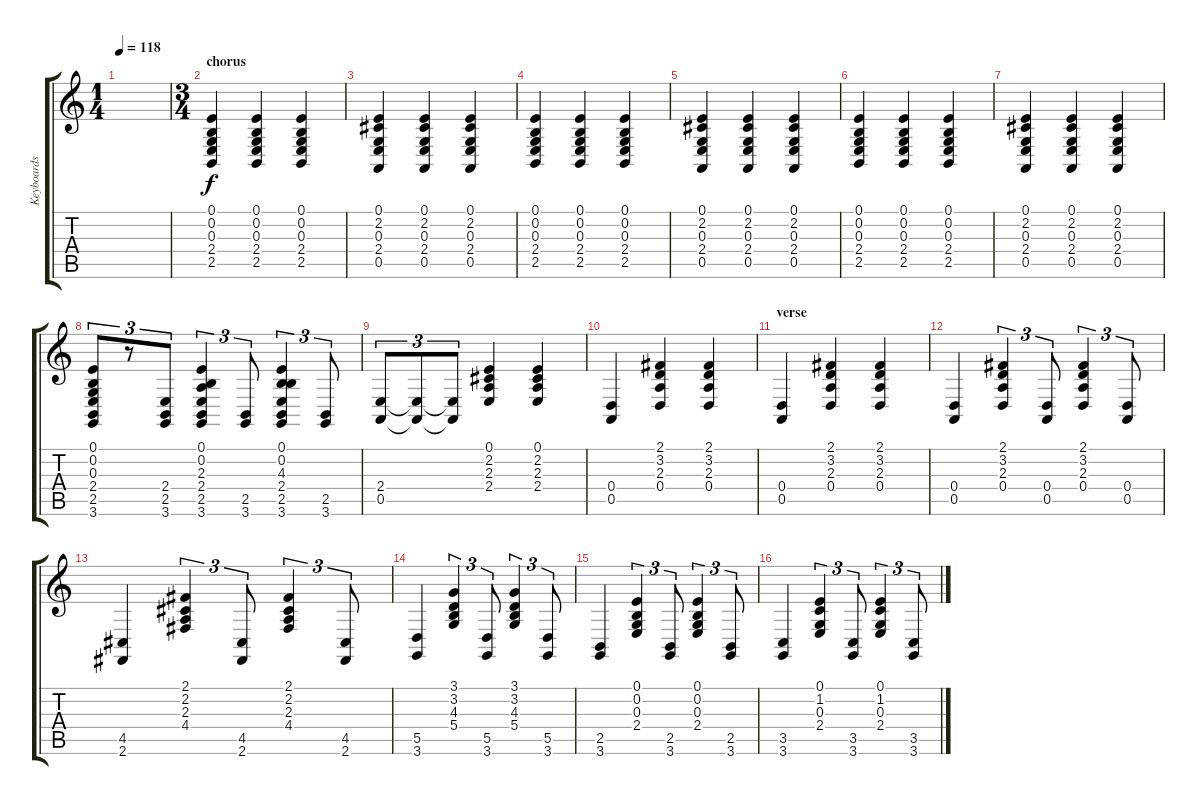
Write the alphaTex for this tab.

\track ("Keyboards" "Keyboards") {instrument harpsichord}
\staff {score tabs}
\tuning (E4 B3 G3 D3 A2 E2) {hide}
\ts (1 4)
\tempo 118
\clef g2
\ks c
|
\ts (3 4)
\section ("" "chorus")
(0.1 0.2 0.3 2.4 2.5).4 (0.1 0.2 0.3 2.4 2.5).4 (0.1 0.2 0.3 2.4 2.5).4 |
(0.1 2.2 0.3 2.4 0.5).4 (0.1 2.2 0.3 2.4 0.5).4 (0.1 2.2 0.3 2.4 0.5).4 |
(0.1 0.2 0.3 2.4 2.5).4 (0.1 0.2 0.3 2.4 2.5).4 (0.1 0.2 0.3 2.4 2.5).4 |
(0.1 2.2 0.3 2.4 0.5).4 (0.1 2.2 0.3 2.4 0.5).4 (0.1 2.2 0.3 2.4 0.5).4 |
(0.1 0.2 0.3 2.4 2.5).4 (0.1 0.2 0.3 2.4 2.5).4 (0.1 0.2 0.3 2.4 2.5).4 |
(0.1 2.2 0.3 2.4 0.5).4 (0.1 2.2 0.3 2.4 0.5).4 (0.1 2.2 0.3 2.4 0.5).4 |
(0.1 0.2 0.3 2.4 2.5 3.6).8{tu (3 2)} r.8{tu (3 2)} (2.4 2.5 3.6).8{tu (3 2)} (0.1 0.2 2.3 2.4 2.5 3.6).4{tu (3 2)} (2.5 3.6).8{tu (3 2)} (0.1 0.2 4.3 2.4 2.5 3.6).4{tu (3 2)} (2.5 3.6).8{tu (3 2)} |
(2.4 0.5).8{tu (3 2)} (2.4{t} 0.5{t}).8{tu (3 2)} (2.4{t} 0.5{t}).8{tu (3 2)} (0.1 2.2 2.3 2.4).4 (0.1 2.2 2.3 2.4).4 |
(0.4 0.5).4 (2.1 3.2 2.3 0.4).4 (2.1 3.2 2.3 0.4).4 |
\section ("" "verse")
(0.4 0.5).4 (2.1 3.2 2.3 0.4).4 (2.1 3.2 2.3 0.4).4 |
(0.4 0.5).4 (2.1 3.2 2.3 0.4).4{tu (3 2)} (0.4 0.5).8{tu (3 2)} (2.1 3.2 2.3 0.4).4{tu (3 2)} (0.4 0.5).8{tu (3 2)} |
(4.5 2.6).4 (2.1 2.2 2.3 4.4).4{tu (3 2)} (4.5 2.6).8{tu (3 2)} (2.1 2.2 2.3 4.4).4{tu (3 2)} (4.5 2.6).8{tu (3 2)} |
(5.5 3.6).4 (3.1 3.2 4.3 5.4).4{tu (3 2)} (5.5 3.6).8{tu (3 2)} (3.1 3.2 4.3 5.4).4{tu (3 2)} (5.5 3.6).8{tu (3 2)} |
(2.5 3.6).4 (0.1 0.2 0.3 2.4).4{tu (3 2)} (2.5 3.6).8{tu (3 2)} (0.1 0.2 0.3 2.4).4{tu (3 2)} (2.5 3.6).8{tu (3 2)} |
(3.5 3.6).4 (0.1 1.2 0.3 2.4).4{tu (3 2)} (3.5 3.6).8{tu (3 2)} (0.1 1.2 0.3 2.4).4{tu (3 2)} (3.5 3.6).8{tu (3 2)}
